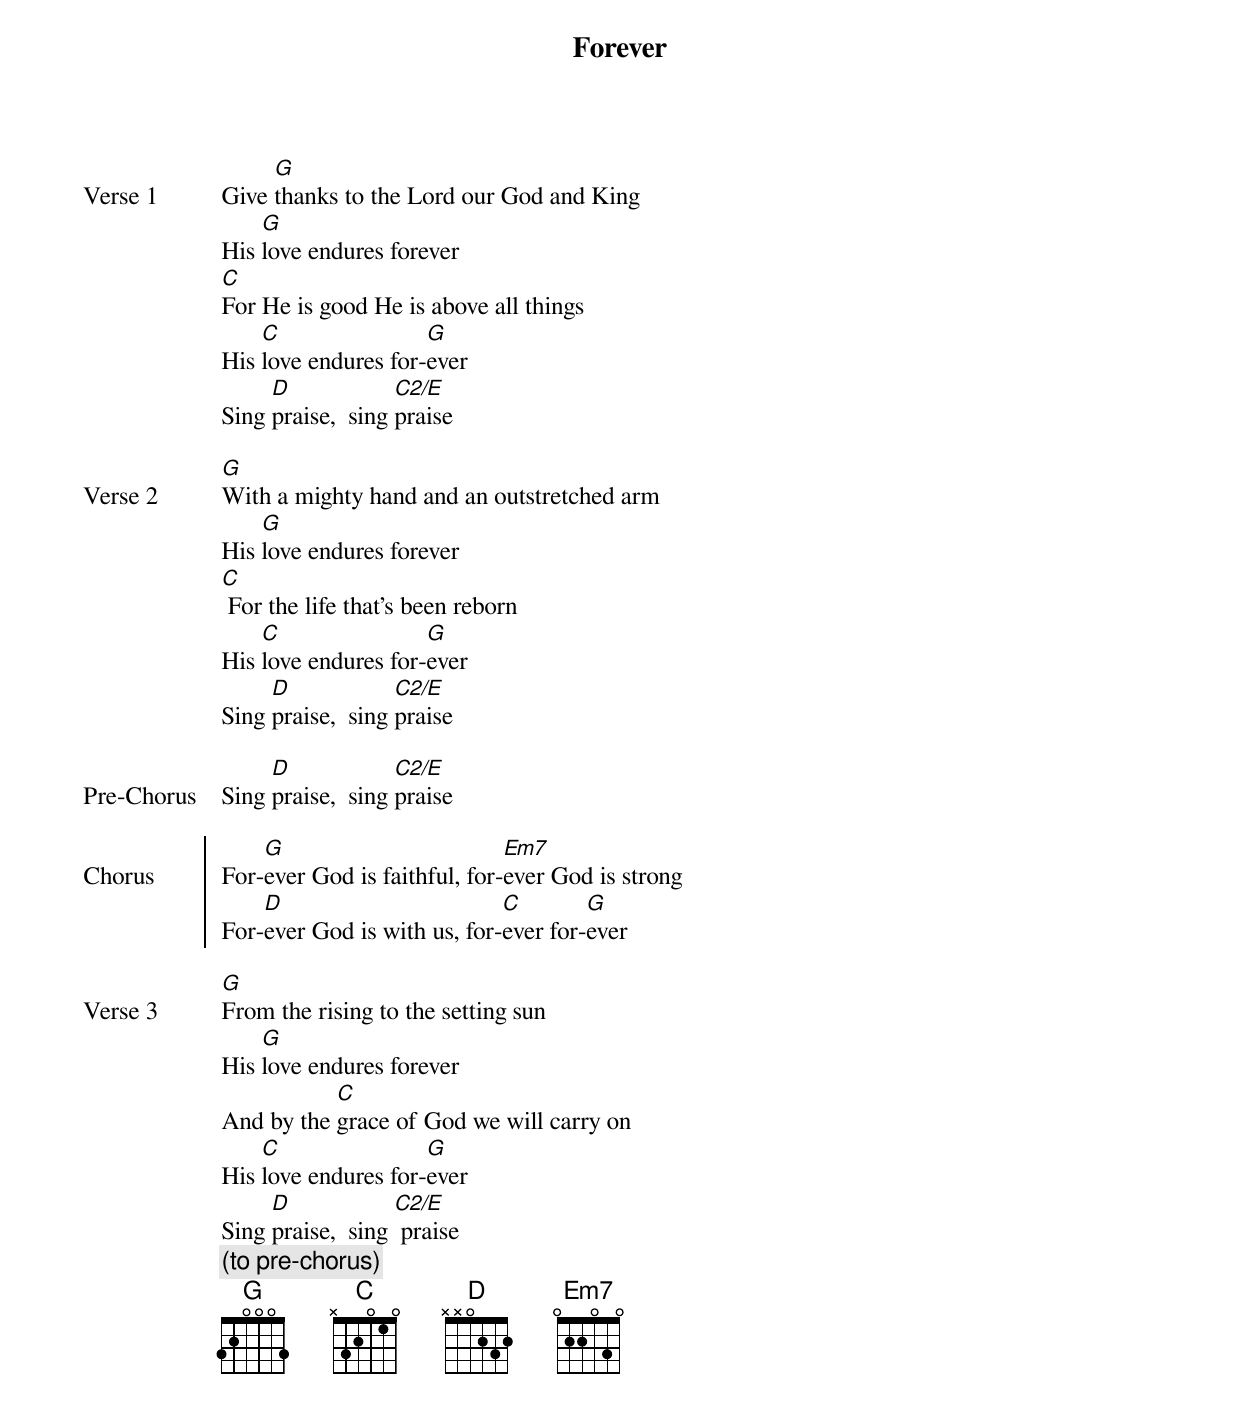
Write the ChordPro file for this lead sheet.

{title: Forever}
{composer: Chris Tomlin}
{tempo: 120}
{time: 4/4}
{transpose: }
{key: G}

{start_of_verse: Verse 1}
Give [G]thanks to the Lord our God and King
His [G]love endures forever
[C]For He is good He is above all things
His [C]love endures for-[G]ever
Sing [D]praise,  sing [C2/E]praise
{end_of_verse: Verse 1}

{start_of_verse: Verse 2}
[G]With a mighty hand and an outstretched arm
His [G]love endures forever
[C] For the life that's been reborn
His [C]love endures for-[G]ever
Sing [D]praise,  sing [C2/E]praise
{end_of_verse: Verse 2}

{start_of_verse: Pre-Chorus}
Sing [D]praise,  sing [C2/E]praise
{end_of_verse: Pre-Chorus}

{soc: Chorus}
For-[G]ever God is faithful, for-[Em7]ever God is strong
For-[D]ever God is with us, for-[C]ever for-[G]ever
{eoc: Chorus}

{start_of_verse: Verse 3}
[G]From the rising to the setting sun
His [G]love endures forever
And by the [C]grace of God we will carry on
His [C]love endures for-[G]ever
Sing [D]praise,  sing [C2/E] praise
{c: (to pre-chorus)}
{end_of_verse: Verse 3}
